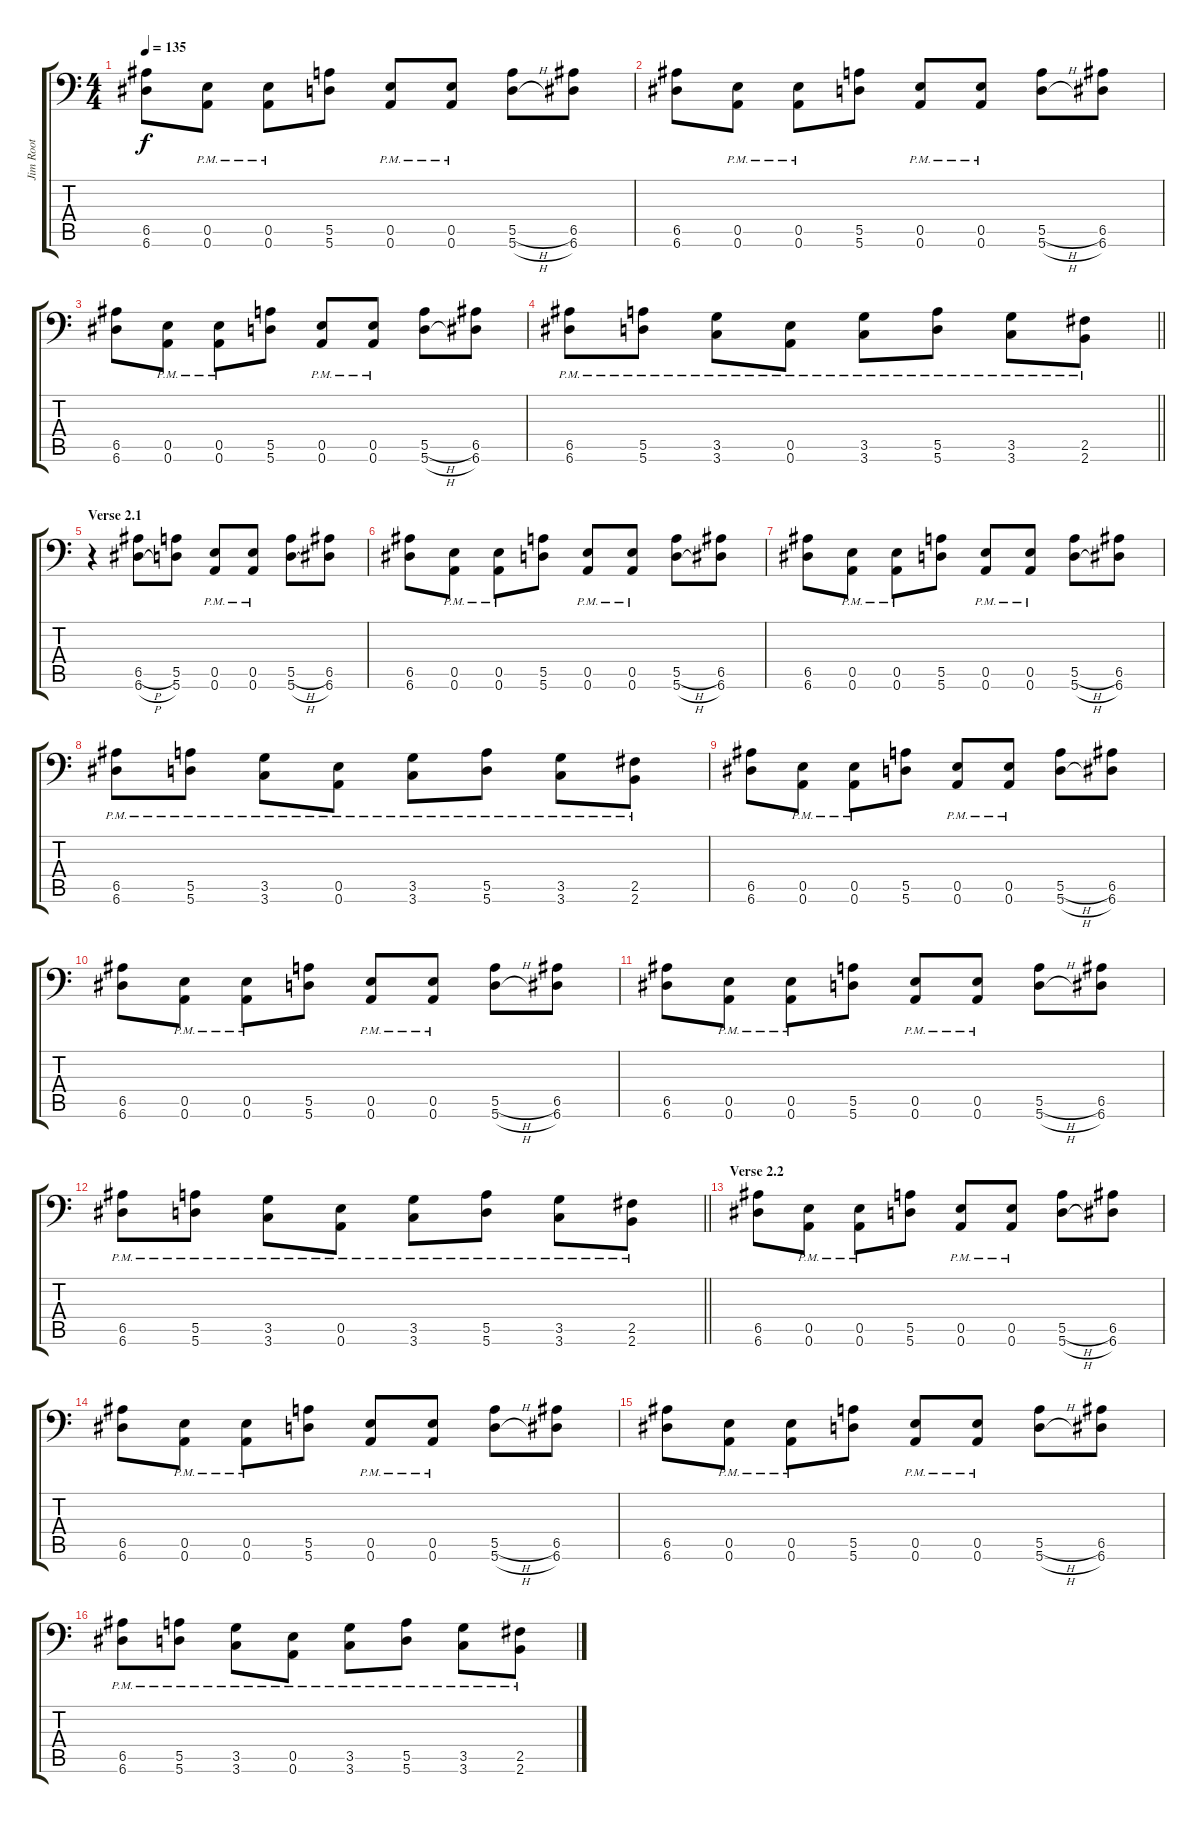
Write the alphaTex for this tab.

\track ("Jim Root" "Jim Root") {instrument distortionguitar}
\staff {score tabs}
\tuning (B3 Gb3 D3 A2 E2 A1) {hide}
\ts (4 4)
\tempo 135
\clef f4
\ks c
(6.5 6.6).8{dy f} (0.5{pm} 0.6{pm}).8 (0.5{pm} 0.6{pm}).8 (5.5 5.6).8 (0.5{pm} 0.6{pm}).8 (0.5{pm} 0.6{pm}).8 (5.5{h} 5.6{h}).8 (6.5 6.6).8 |
(6.5 6.6).8 (0.5{pm} 0.6{pm}).8 (0.5{pm} 0.6{pm}).8 (5.5 5.6).8 (0.5{pm} 0.6{pm}).8 (0.5{pm} 0.6{pm}).8 (5.5{h} 5.6{h}).8 (6.5 6.6).8 |
(6.5 6.6).8 (0.5{pm} 0.6{pm}).8 (0.5{pm} 0.6{pm}).8 (5.5 5.6).8 (0.5{pm} 0.6{pm}).8 (0.5{pm} 0.6{pm}).8 (5.5{h} 5.6{h}).8 (6.5 6.6).8 |
\barLineRight lightlight
(6.5{pm} 6.6{pm}).8 (5.5{pm} 5.6{pm}).8 (3.5{pm} 3.6{pm}).8 (0.5{pm} 0.6{pm}).8 (3.5{pm} 3.6{pm}).8 (5.5{pm} 5.6{pm}).8 (3.5{pm} 3.6{pm}).8 (2.5{pm} 2.6{pm}).8 |
\section ("" "Verse 2.1")
r.4 (6.5{h} 6.6{h}).8 (5.5 5.6).8 (0.5{pm} 0.6{pm}).8 (0.5{pm} 0.6{pm}).8 (5.5{h} 5.6{h}).8 (6.5 6.6).8 |
(6.5 6.6).8 (0.5{pm} 0.6{pm}).8 (0.5{pm} 0.6{pm}).8 (5.5 5.6).8 (0.5{pm} 0.6{pm}).8 (0.5{pm} 0.6{pm}).8 (5.5{h} 5.6{h}).8 (6.5 6.6).8 |
(6.5 6.6).8 (0.5{pm} 0.6{pm}).8 (0.5{pm} 0.6{pm}).8 (5.5 5.6).8 (0.5{pm} 0.6{pm}).8 (0.5{pm} 0.6{pm}).8 (5.5{h} 5.6{h}).8 (6.5 6.6).8 |
(6.5{pm} 6.6{pm}).8 (5.5{pm} 5.6{pm}).8 (3.5{pm} 3.6{pm}).8 (0.5{pm} 0.6{pm}).8 (3.5{pm} 3.6{pm}).8 (5.5{pm} 5.6{pm}).8 (3.5{pm} 3.6{pm}).8 (2.5{pm} 2.6{pm}).8 |
(6.5 6.6).8 (0.5{pm} 0.6{pm}).8 (0.5{pm} 0.6{pm}).8 (5.5 5.6).8 (0.5{pm} 0.6{pm}).8 (0.5{pm} 0.6{pm}).8 (5.5{h} 5.6{h}).8 (6.5 6.6).8 |
(6.5 6.6).8 (0.5{pm} 0.6{pm}).8 (0.5{pm} 0.6{pm}).8 (5.5 5.6).8 (0.5{pm} 0.6{pm}).8 (0.5{pm} 0.6{pm}).8 (5.5{h} 5.6{h}).8 (6.5 6.6).8 |
(6.5 6.6).8 (0.5{pm} 0.6{pm}).8 (0.5{pm} 0.6{pm}).8 (5.5 5.6).8 (0.5{pm} 0.6{pm}).8 (0.5{pm} 0.6{pm}).8 (5.5{h} 5.6{h}).8 (6.5 6.6).8 |
\barLineRight lightlight
(6.5{pm} 6.6{pm}).8 (5.5{pm} 5.6{pm}).8 (3.5{pm} 3.6{pm}).8 (0.5{pm} 0.6{pm}).8 (3.5{pm} 3.6{pm}).8 (5.5{pm} 5.6{pm}).8 (3.5{pm} 3.6{pm}).8 (2.5{pm} 2.6{pm}).8 |
\section ("" "Verse 2.2")
(6.5 6.6).8 (0.5{pm} 0.6{pm}).8 (0.5{pm} 0.6{pm}).8 (5.5 5.6).8 (0.5{pm} 0.6{pm}).8 (0.5{pm} 0.6{pm}).8 (5.5{h} 5.6{h}).8 (6.5 6.6).8 |
(6.5 6.6).8 (0.5{pm} 0.6{pm}).8 (0.5{pm} 0.6{pm}).8 (5.5 5.6).8 (0.5{pm} 0.6{pm}).8 (0.5{pm} 0.6{pm}).8 (5.5{h} 5.6{h}).8 (6.5 6.6).8 |
(6.5 6.6).8 (0.5{pm} 0.6{pm}).8 (0.5{pm} 0.6{pm}).8 (5.5 5.6).8 (0.5{pm} 0.6{pm}).8 (0.5{pm} 0.6{pm}).8 (5.5{h} 5.6{h}).8 (6.5 6.6).8 |
(6.5{pm} 6.6{pm}).8 (5.5{pm} 5.6{pm}).8 (3.5{pm} 3.6{pm}).8 (0.5{pm} 0.6{pm}).8 (3.5{pm} 3.6{pm}).8 (5.5{pm} 5.6{pm}).8 (3.5{pm} 3.6{pm}).8 (2.5{pm} 2.6{pm}).8
